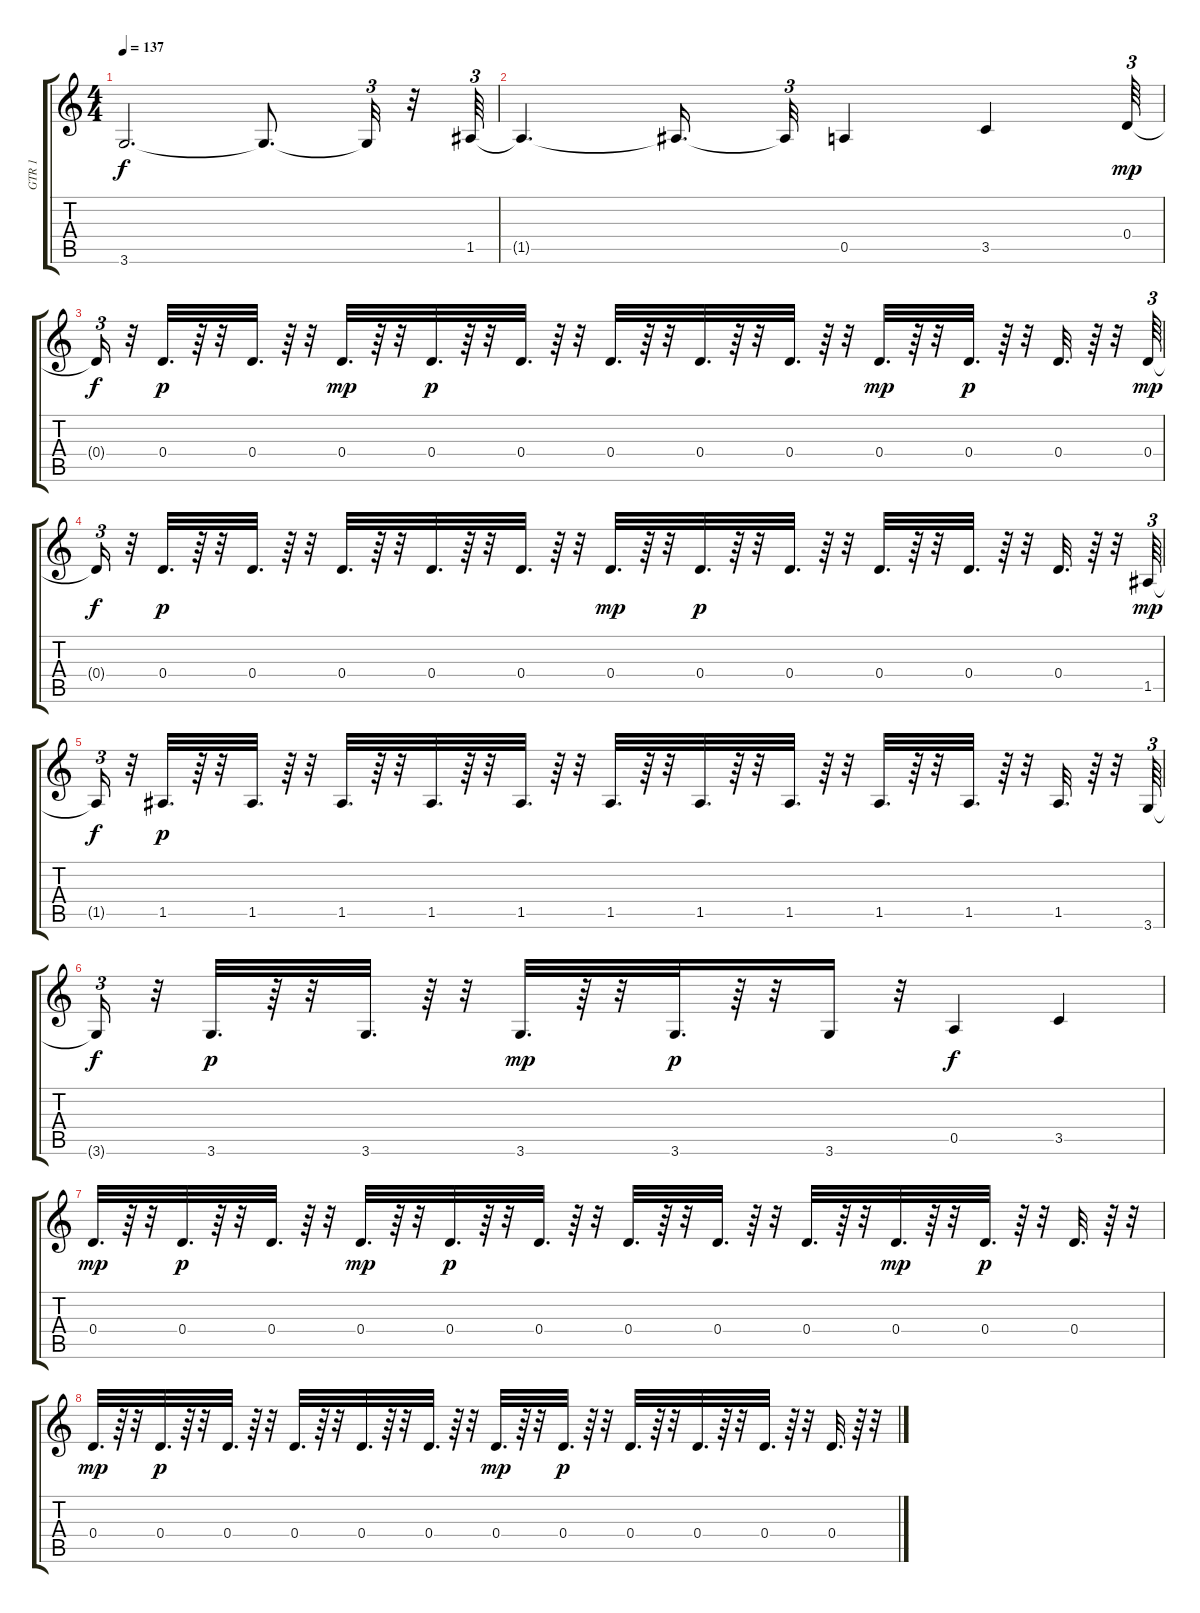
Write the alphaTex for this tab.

\track ("GTR 1" "GTR 1") {instrument overdrivenguitar}
\staff {score tabs}
\tuning (E4 B3 G3 D3 A2 E2) {hide}
\ts (4 4)
\tempo 137
\clef g2
\ks c
3.6{t}.2{d dy f} 3.6{t}.8{d} 3.6{t}.32{tu (3 2)} r.32 1.5.64{tu (3 2)} |
1.5{t}.4{d} 1.5{t}.16{d} 1.5{t}.32{tu (3 2)} 0.5.4 3.5.4 0.4.64{tu (3 2) dy mp} |
0.4{t}.16{tu (3 2) dy f} r.32 0.4.32{d dy p} r.64 r.32 0.4.32{d} r.64 r.32 0.4.32{d dy mp} r.64 r.32 0.4.32{d dy p} r.64 r.32 0.4.32{d} r.64 r.32 0.4.32{d} r.64 r.32 0.4.32{d} r.64 r.32 0.4.32{d} r.64 r.32 0.4.32{d dy mp} r.64 r.32 0.4.32{d dy p} r.64 r.32 0.4.32{d} r.64 r.32 0.4.64{tu (3 2) dy mp} |
0.4{t}.16{tu (3 2) dy f} r.32 0.4.32{d dy p} r.64 r.32 0.4.32{d} r.64 r.32 0.4.32{d} r.64 r.32 0.4.32{d} r.64 r.32 0.4.32{d} r.64 r.32 0.4.32{d dy mp} r.64 r.32 0.4.32{d dy p} r.64 r.32 0.4.32{d} r.64 r.32 0.4.32{d} r.64 r.32 0.4.32{d} r.64 r.32 0.4.32{d} r.64 r.32 1.5.64{tu (3 2) dy mp} |
1.5{t}.16{tu (3 2) dy f} r.32 1.5.32{d dy p} r.64 r.32 1.5.32{d} r.64 r.32 1.5.32{d} r.64 r.32 1.5.32{d} r.64 r.32 1.5.32{d} r.64 r.32 1.5.32{d} r.64 r.32 1.5.32{d} r.64 r.32 1.5.32{d} r.64 r.32 1.5.32{d} r.64 r.32 1.5.32{d} r.64 r.32 1.5.32{d} r.64 r.32 3.6.64{tu (3 2)} |
3.6{t}.16{tu (3 2) dy f} r.32 3.6.32{d dy p} r.64 r.32 3.6.32{d} r.64 r.32 3.6.32{d dy mp} r.64 r.32 3.6.32{d dy p} r.64 r.32 3.6.16 r.32 0.5.4{dy f} 3.5.4 |
0.4.32{d dy mp} r.64 r.32 0.4.32{d dy p} r.64 r.32 0.4.32{d} r.64 r.32 0.4.32{d dy mp} r.64 r.32 0.4.32{d dy p} r.64 r.32 0.4.32{d} r.64 r.32 0.4.32{d} r.64 r.32 0.4.32{d} r.64 r.32 0.4.32{d} r.64 r.32 0.4.32{d dy mp} r.64 r.32 0.4.32{d dy p} r.64 r.32 0.4.32{d} r.64 r.32 |
0.4.32{d dy mp} r.64 r.32 0.4.32{d dy p} r.64 r.32 0.4.32{d} r.64 r.32 0.4.32{d} r.64 r.32 0.4.32{d} r.64 r.32 0.4.32{d} r.64 r.32 0.4.32{d dy mp} r.64 r.32 0.4.32{d dy p} r.64 r.32 0.4.32{d} r.64 r.32 0.4.32{d} r.64 r.32 0.4.32{d} r.64 r.32 0.4.32{d} r.64 r.32
